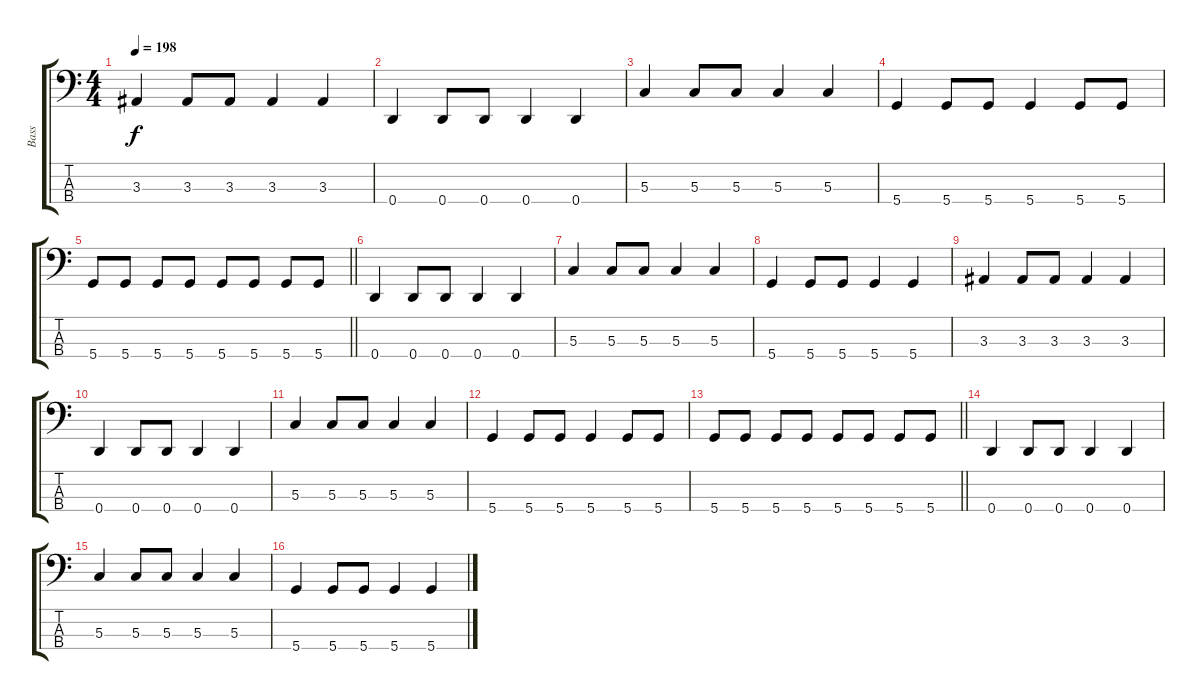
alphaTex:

\track ("Bass" "Bass") {instrument electricbasspick}
\staff {score tabs}
\tuning (F2 C2 G1 D1) {hide}
\ts (4 4)
\tempo 198
\clef f4
\ks c
3.3.4{dy f} 3.3.8 3.3.8 3.3.4 3.3.4 |
0.4.4 0.4.8 0.4.8 0.4.4 0.4.4 |
5.3.4 5.3.8 5.3.8 5.3.4 5.3.4 |
5.4.4 5.4.8 5.4.8 5.4.4 5.4.8 5.4.8 |
\barLineRight lightlight
5.4.8 5.4.8 5.4.8 5.4.8 5.4.8 5.4.8 5.4.8 5.4.8 |
\section ("" "")
0.4.4 0.4.8 0.4.8 0.4.4 0.4.4 |
5.3.4 5.3.8 5.3.8 5.3.4 5.3.4 |
5.4.4 5.4.8 5.4.8 5.4.4 5.4.4 |
3.3.4 3.3.8 3.3.8 3.3.4 3.3.4 |
0.4.4 0.4.8 0.4.8 0.4.4 0.4.4 |
5.3.4 5.3.8 5.3.8 5.3.4 5.3.4 |
5.4.4 5.4.8 5.4.8 5.4.4 5.4.8 5.4.8 |
\barLineRight lightlight
5.4.8 5.4.8 5.4.8 5.4.8 5.4.8 5.4.8 5.4.8 5.4.8 |
\section ("" "")
0.4.4 0.4.8 0.4.8 0.4.4 0.4.4 |
5.3.4 5.3.8 5.3.8 5.3.4 5.3.4 |
5.4.4 5.4.8 5.4.8 5.4.4 5.4.4
